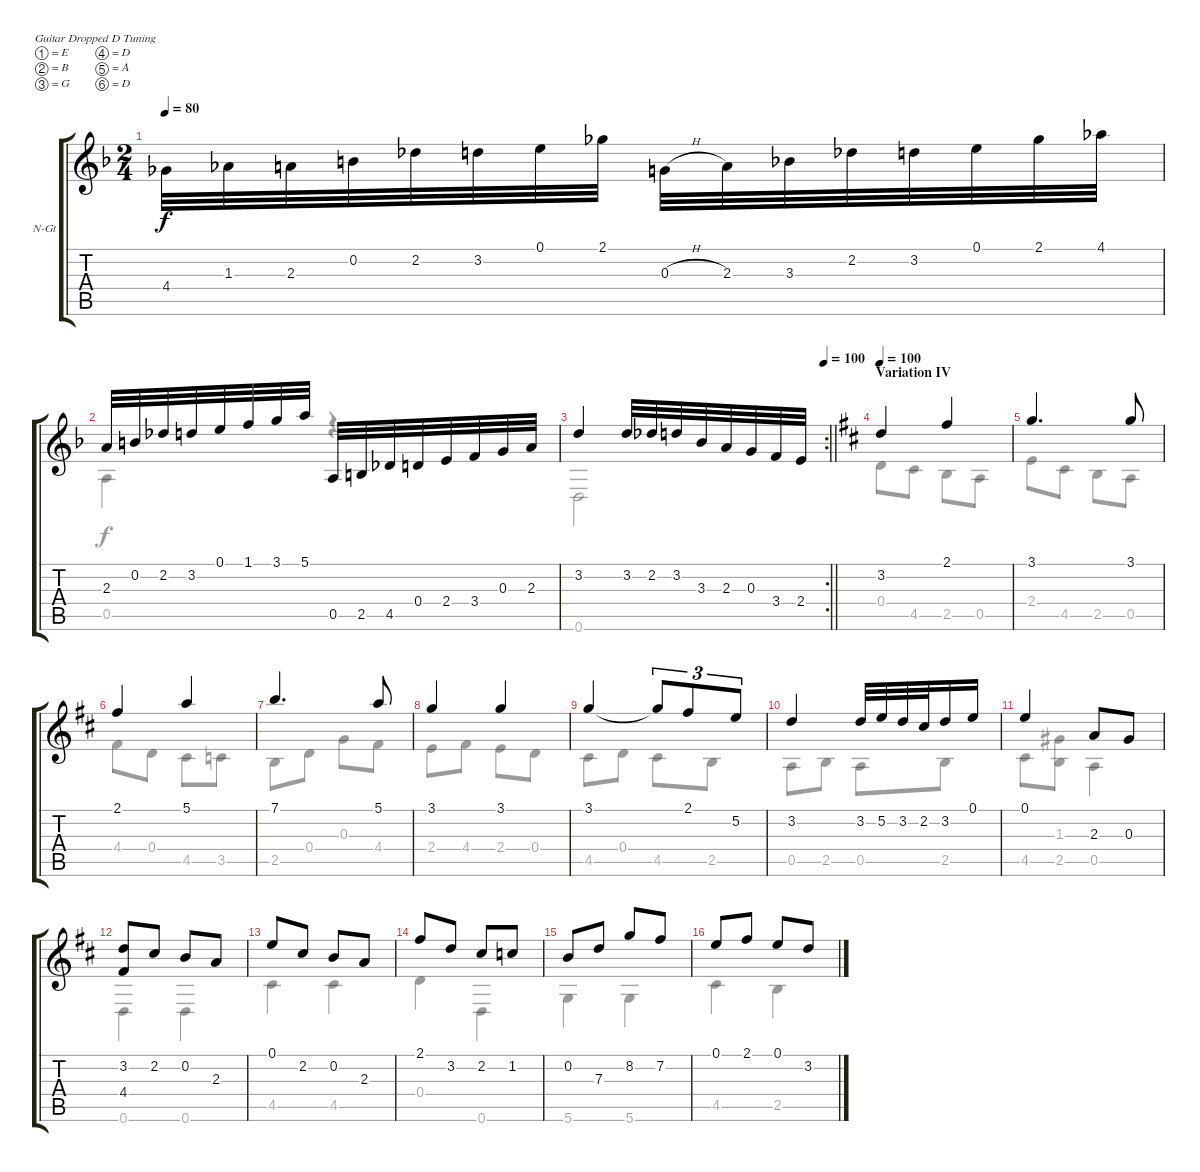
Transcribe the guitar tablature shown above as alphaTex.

\bracketExtendMode groupsimilarinstruments
\firstSystemTrackNameOrientation horizontal
\otherSystemsTrackNameOrientation horizontal
\track ("Guitar 1" "N-Gt") {instrument acousticguitarnylon}
\staff {score tabs}
\tuning (E4 B3 G3 D3 A2 D2)
\voice
\ts (2 4)
\tempo 80
\clef g2
\ks f
4.4.32{dy f} 1.3.32 2.3.32 0.2.32 2.2.32 3.2.32 0.1.32 2.1.32 0.3{h}.32 2.3.32 3.3.32 2.2.32 3.2.32 0.1.32 2.1.32 4.1.32 |
2.3.32 0.2.32 2.2.32 3.2.32 0.1.32 1.1.32 3.1.32 5.1.32 0.5.32 2.5.32 4.5.32 0.4.32 2.4.32 3.4.32 0.3.32 2.3.32 |
\rc 2
\tempo (100 1)
\barLineRight lightlight
3.2.4 3.2.32 2.2.32 3.2.32 3.3.32 2.3.32 0.3.32 3.4.32 2.4.32 |
\section ("" "Variation IV")
\tempo 100
\ks d
3.2.4 2.1.4 |
3.1.4{d} 3.1.8 |
2.1.4 5.1.4 |
7.1.4{d} 5.1.8 |
3.1.4 3.1.4 |
3.1.4 3.1{t}.8{tu (3 2)} 2.1.8{tu (3 2)} 5.2.8{tu (3 2)} |
3.2.4 3.2.32 5.2.32 3.2.32 2.2.32 3.2.16 0.1.16 |
0.1.4 2.3.8 0.3.8 |
(3.2 4.4).8 2.2.8 0.2.8 2.3.8 |
0.1.8 2.2.8 0.2.8 2.3.8 |
2.1.8 3.2.8 2.2.8 1.2.8 |
0.2.8 7.3.8 8.2.8 7.2.8 |
0.1.8 2.1.8 0.1.8 3.2.8
\voice
\clef g2
\ottava regular
\simile none
\ks f
|
0.5.4 r.4 |
\barLineRight lightlight
0.6.2 |
\ks d
0.4.8 4.5.8 2.5.8 0.5.8 |
2.4.8 4.5.8 2.5.8 0.5.8 |
4.4.8 0.4.8 4.5.8 3.5.8 |
2.5.8 0.4.8 0.3.8 4.4.8 |
2.4.8 4.4.8 2.4.8 0.4.8 |
4.5.8 0.4.8 4.5.8 2.5.8 |
0.5.8 2.5.8 0.5.8 2.5.8 |
4.5.8 (1.3 2.5).8 0.5.4 |
0.6.4 0.6.4 |
4.5.4 4.5.4 |
0.4.4 0.6.4 |
5.6.4 5.6.4 |
4.5.4 2.5.4
